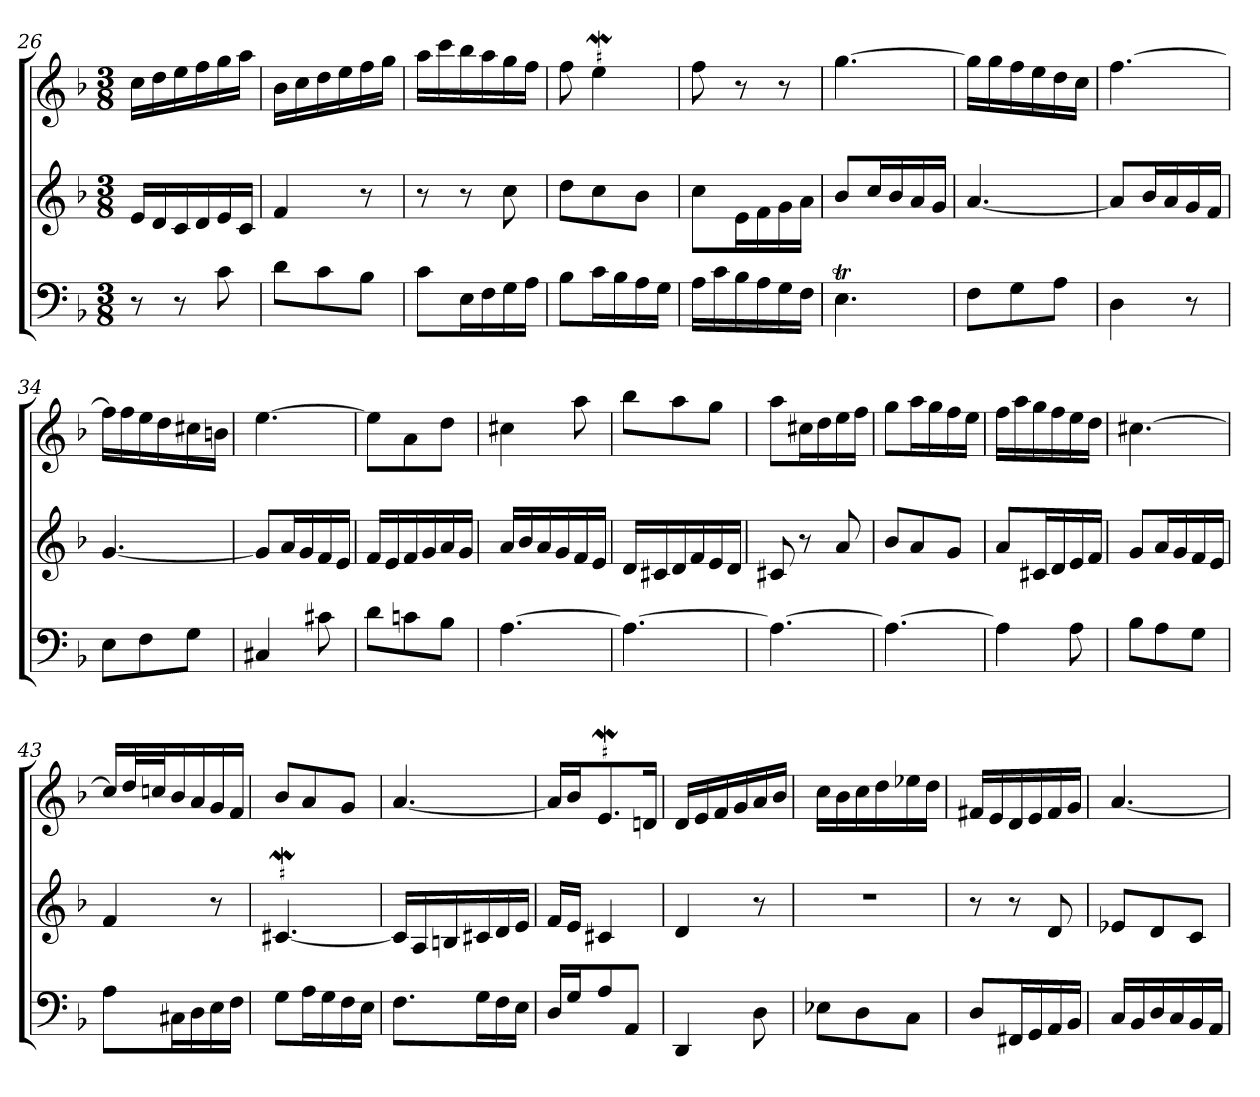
**kern	**kern	**kern
*part3	*part2	*part1
*staff3	*staff2	*staff1
*clefF4	*clefG2	*clefG2
*k[b-]	*k[b-]	*k[b-]
*F:	*F:	*F:
*M3/8	*M3/8	*M3/8
=26	=26	=26
8r	16e/LL	16cc\LL
.	16d/	16dd\
8r	16c/	16ee\
.	16d/	16ff\
8c	16e/	16gg\
.	16c/JJ	16aa\JJ
=27	=27	=27
8d\L	4f	16b-\LL
.	.	16cc\
8c\	.	16dd\
.	.	16ee\
8B-\J	8r	16ff\
.	.	16gg\JJ
=28	=28	=28
8c\L	8r	16aa\LL
.	.	16ccc\
16E\L	8r	16bb-\
16F\	.	16aa\
16G\	8cc	16gg\
16A\JJ	.	16ff\JJ
=29	=29	=29
8B-\L	8dd\L	8ff
!	!	!LO:MOR:acc=#
16c\L	8cc\	4eew
16B-\	.	.
16A\	8b-\J	.
16G\JJ	.	.
=30	=30	=30
16A\LL	8cc\L	8ff
16c\	.	.
16B-\	16e\L	8r
16A\	16f\	.
16G\	16g\	8r
16F\JJ	16a\JJ	.
=31	=31	=31
4.Et	8b-/L	[4.gg
.	16cc/L	.
.	16b-/	.
.	16a/	.
.	16g/JJ	.
=32	=32	=32
8F\L	[4.a	16gg\LL]
.	.	16gg\
8G\	.	16ff\
.	.	16ee\
8A\J	.	16dd\
.	.	16cc\JJ
=33	=33	=33
4D	8a/L]	[4.ff
.	16b-/L	.
.	16a/	.
8r	16g/	.
.	16f/JJ	.
=34	=34	=34
8E\L	[4.g	16ff\LL]
.	.	16ff\
8F\	.	16ee\
.	.	16dd\
8G\J	.	16cc#X\
.	.	16bn\JJ
=35	=35	=35
4C#X	8g/L]	[4.ee
.	16a/L	.
.	16g/	.
8c#X	16f/	.
.	16e/JJ	.
=36	=36	=36
8d\L	16f/LL	8ee\L]
.	16e/	.
8cn\	16f/	8a\
.	16g/	.
8B-\J	16a/	8dd\J
.	16g/JJ	.
=37	=37	=37
[4.A	16a/LL	4cc#X
.	16b-/	.
.	16a/	.
.	16g/	.
.	16f/	8aa
.	16e/JJ	.
=38	=38	=38
4.A_	16d/LL	8bb-\L
.	16c#X/	.
.	16d/	8aa\
.	16f/	.
.	16e/	8gg\J
.	16d/JJ	.
=39	=39	=39
4.A_	8c#X	8aa\L
.	8r	16cc#X\L
.	.	16dd\
.	8a	16ee\
.	.	16ff\JJ
=40	=40	=40
4.A_	8b-/L	8gg\L
.	8a/	16aa\L
.	.	16gg\
.	8g/J	16ff\
.	.	16ee\JJ
=41	=41	=41
4A]	8a/L	16ff\LL
.	.	16aa\
.	16c#X/L	16gg\
.	16d/	16ff\
8A	16e/	16ee\
.	16f/JJ	16dd\JJ
=42	=42	=42
8B-\L	8g/L	[4.cc#X
8A\	16a/L	.
.	16g/	.
8G\J	16f/	.
.	16e/JJ	.
=43	=43	=43
8A\L	4f	16cc#/LL]
.	.	32dd/L
.	.	32ccn/J
16C#X\L	.	16b-/
16D\	.	16a/
16E\	8r	16g/
16F\JJ	.	16f/JJ
=44	=44	=44
!	!LO:MOR:acc=#	!
8G\L	[4.c#Xw	8b-/L
16A\L	.	8a/
16G\	.	.
16F\	.	8g/J
16E\JJ	.	.
=45	=45	=45
8.F\L	16c#/LL]	[4.a
.	16A/	.
.	16Bn/	.
16G\L	16c#X/	.
16F\	16d/	.
16E\JJ	16e/JJ	.
=46	=46	=46
16D/LL	16f/LL	16a/LL]
16G/J	16e/JJ	16b-/J
!	!	!LO:MOR:acc=#
8A/	4c#X	8.ew/
8AA/J	.	.
.	.	16dn/Jk
=47	=47	=47
4DD	4d	16d/LL
.	.	16e/
.	.	16f/
.	.	16g/
8D	8r	16a/
.	.	16b-/JJ
=48	=48	=48
8E-X\L	4.r	16cc\LL
.	.	16b-\
8D\	.	16cc\
.	.	16dd\
8C\J	.	16ee-X\
.	.	16dd\JJ
=49	=49	=49
8D/L	8r	16f#X/LL
.	.	16e/
16FF#X/L	8r	16d/
16GG/	.	16e/
16AA/	8d	16f#/
16BB-/JJ	.	16g/JJ
=50	=50	=50
16C/LL	8e-X/L	[4.a
16BB-/	.	.
16D/	8d/	.
16C/	.	.
16BB-/	8c/J	.
16AA/JJ	.	.
=	=	=
*-	*-	*-
